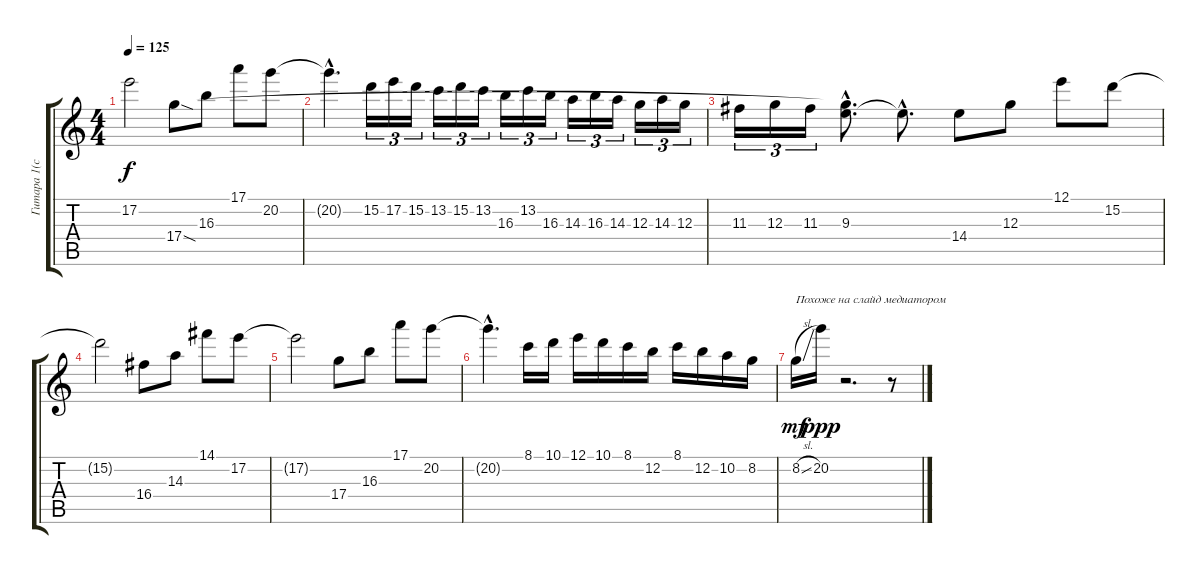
\track ("Гитара 1(соло)" "Гитара 1(с") {instrument overdrivenguitar}
\staff {score tabs}
\tuning (E4 B3 G3 D3 A2 E2) {hide}
\ts (4 4)
\tempo 125
\clef g2
\ks c
17.2{t}.2{dy f} 17.4{sod}.8 16.3.8 17.1.8 20.2.8 |
20.2{hac t}.4{d} 15.2.16{tu (3 2)} 17.2.16{tu (3 2)} 15.2.16{tu (3 2)} 13.2.16{tu (3 2)} 15.2.16{tu (3 2)} 13.2.16{tu (3 2)} 16.3.16{tu (3 2)} 13.2.16{tu (3 2)} 16.3.16{tu (3 2)} 14.3.16{tu (3 2)} 16.3.16{tu (3 2)} 14.3.16{tu (3 2)} 12.3.16{tu (3 2)} 14.3.16{tu (3 2)} 12.3.16{tu (3 2)} |
11.3.16{tu (3 2)} 12.3.16{tu (3 2)} 11.3.16{tu (3 2)} (9.3{hac} 17.4{hac t}).8{d} 9.3{hac t}.8{d} 14.4.8 12.3.8 12.1.8 15.2.8 |
15.2{t}.2 16.4.8 14.3.8 14.1.8 17.2.8 |
17.2{t}.2 17.4.8 16.3.8 17.1.8 20.2.8 |
20.2{hac t}.4{d} 8.1.16 10.1.16 12.1.16 10.1.16 8.1.16 12.2.16 8.1.16 12.2.16 10.2.16 8.2.16 |
8.2{sl}.16{txt "Похоже на слайд медиатором" dy mf} 20.2.16{dy ppp} r.2{d} r.8
